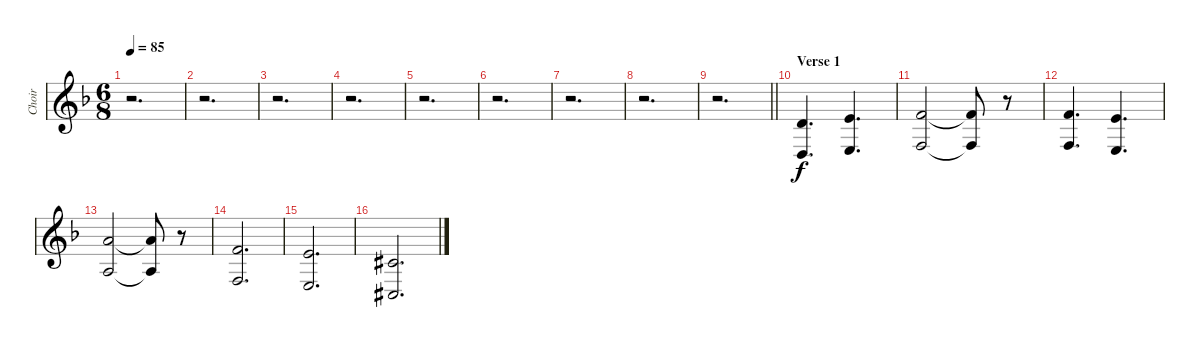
\track ("Choir" "Choir") {instrument choiraahs}
\staff {score}
\tuning (E4 B3 G3 D3 A2 E2) {hide}
\ts (6 8)
\tempo 85
\clef g2
\ks dminor
r.2{d dy f} |
r.2{d} |
r.2{d} |
r.2{d} |
r.2{d} |
r.2{d} |
r.2{d} |
r.2{d} |
\barLineRight lightlight
r.2{d} |
\section ("" "Verse 1")
(3.2 5.5).4{d} (5.2 7.5).4{d} |
(6.2 8.5).2 (6.2{t} 8.5{t}).8 r.8 |
(6.2 8.5).4{d} (5.2 7.5).4{d} |
(5.1 7.4).2 (5.1{t} 7.4{t}).8 r.8 |
(6.2 8.5).2{d} |
(5.2 7.5).2{d} |
(2.2{acc #} 4.5{acc #}).2{d}
